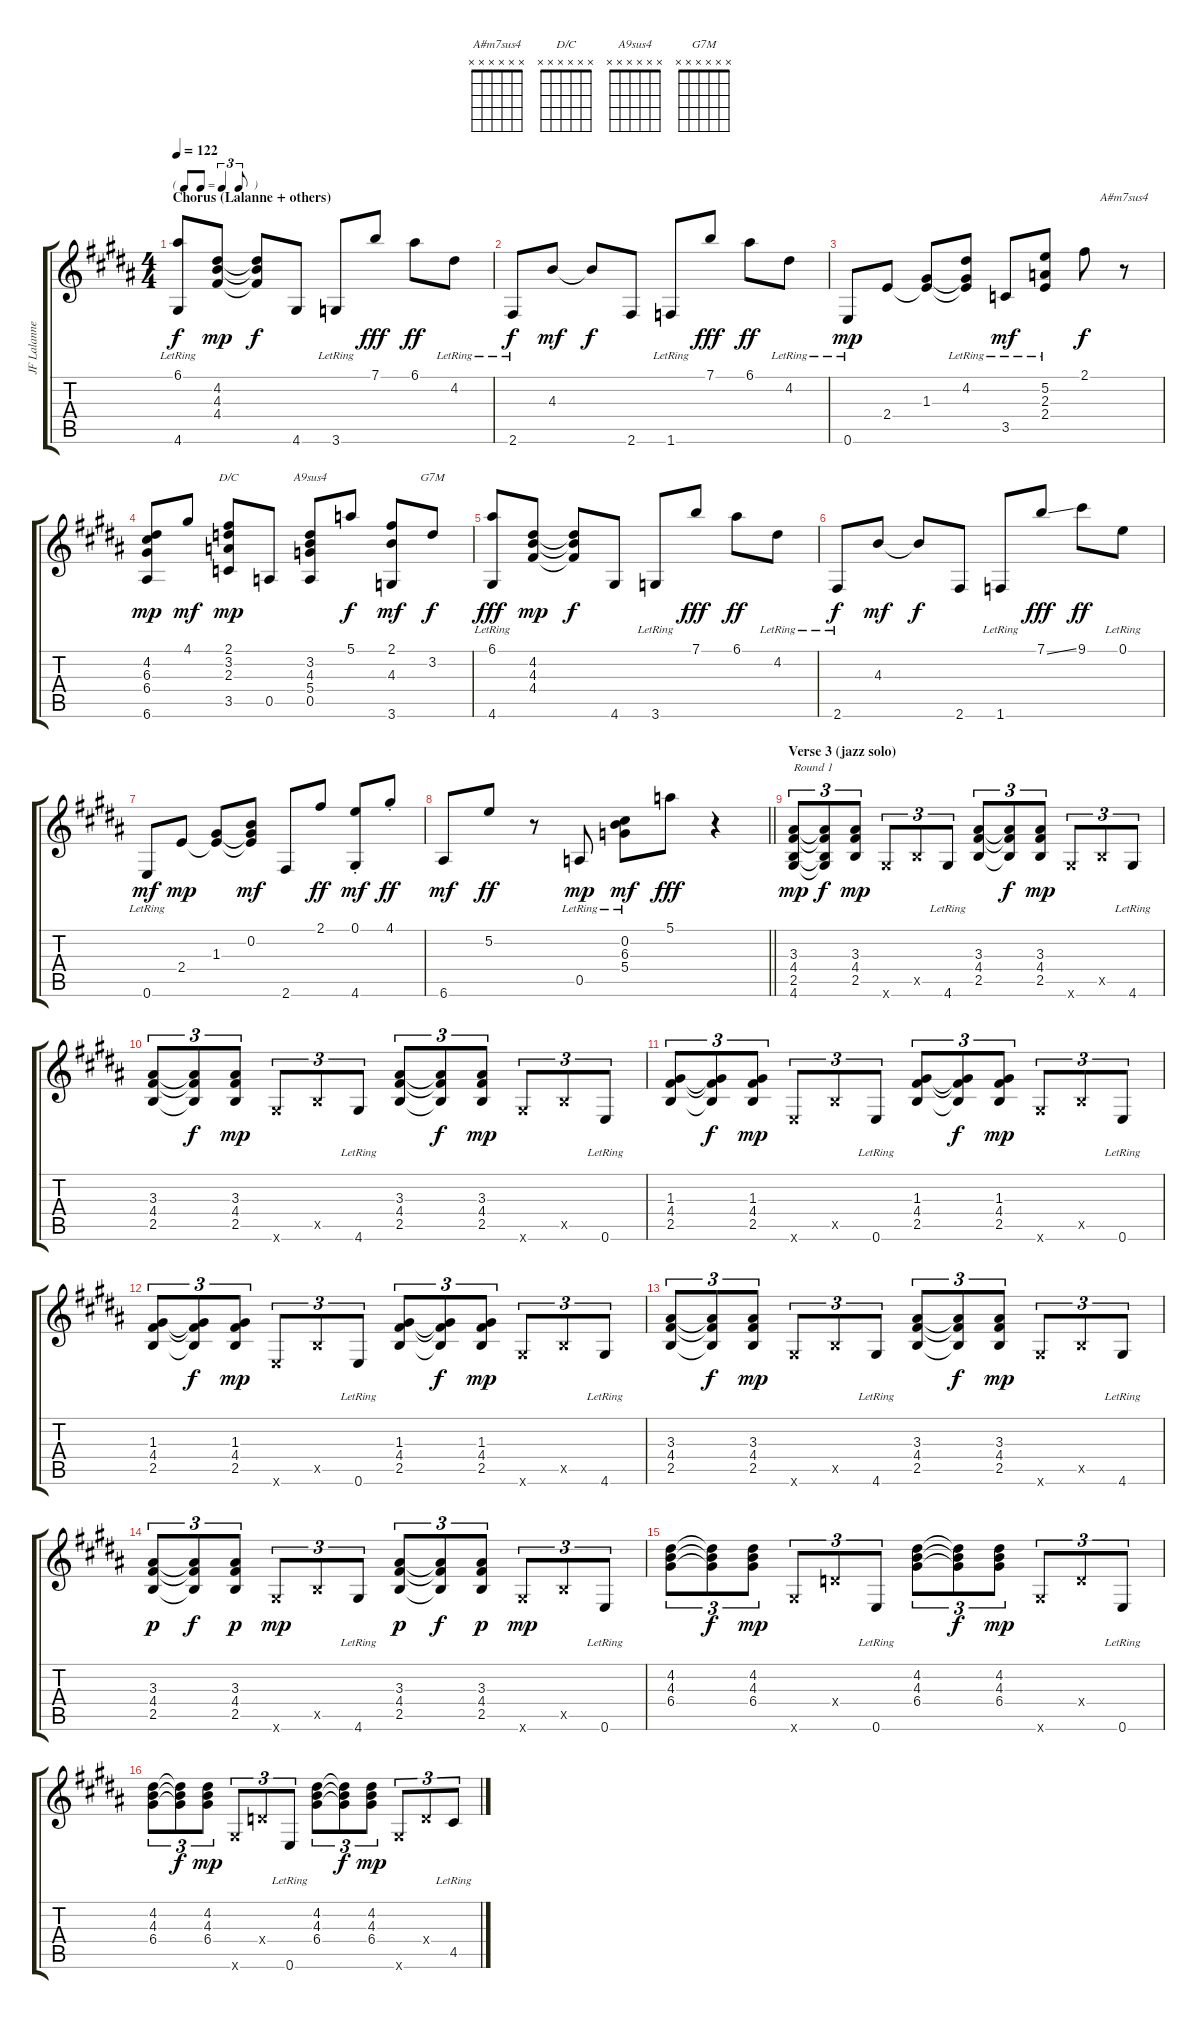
\track ("JF Lalanne" "JF Lalanne") {instrument acousticguitarnylon}
\staff {score tabs}
\tuning (E4 B3 G3 D3 A2 E2) {hide}
\chord ("A#m7sus4" x x x x x x)
\chord ("D/C" x x x x x x)
\chord ("A9sus4" x x x x x x)
\chord ("G7M" x x x x x x)
\ts (4 4)
\tf triplet8th
\section ("" "Chorus (Lalanne + others)")
\tempo 122
\clef g2
\ks g#minor
(6.1{lr} 4.6{lr}).8{dy f} (4.2 4.3 4.4).8{dy mp} (4.2{t} 4.3{t} 4.4{t}).8{dy f} 4.6.8 3.6{lr}.8 7.1.8{dy fff} 6.1.8{dy ff} 4.2{lr}.8 |
2.6{lr}.8{dy f} 4.3.8{dy mf} 4.3{t}.8{dy f} 2.6.8 1.6{lr}.8 7.1.8{dy fff} 6.1.8{dy ff} 4.2{lr}.8 |
0.6{lr}.8{dy mp} 2.4.8 (1.3 2.4{t}).8 (4.2{lr} 1.3{t} 2.4{t}).8 3.5{lr}.8{dy mf} (5.2{lr} 2.3{lr} 2.4{lr}).8 2.1.8{dy f} r.8{ch "A#m7sus4"} |
(4.2 6.3 6.4 6.6).8{dy mp} 4.1.8{dy mf} (2.1 3.2 2.3 3.5).8{ch "D/C" dy mp} 0.5.8 (3.2 4.3 5.4 0.5).8{ch "A9sus4"} 5.1.8{dy f} (2.1 4.3 3.6).8{dy mf} 3.2.8{ch "G7M" dy f} |
(6.1{lr} 4.6{lr}).8{dy fff} (4.2 4.3 4.4).8{dy mp} (4.2{t} 4.3{t} 4.4{t}).8{dy f} 4.6.8 3.6{lr}.8 7.1.8{dy fff} 6.1.8{dy ff} 4.2{lr}.8 |
2.6{lr}.8{dy f} 4.3.8{dy mf} 4.3{t}.8{dy f} 2.6.8 1.6{lr}.8 7.1{ss}.8{dy fff} 9.1.8{dy ff} 0.1{lr}.8 |
0.6{lr}.8{dy mf} 2.4.8{dy mp} (1.3 2.4{t}).8 (0.2 1.3{t} 2.4{t}).8{dy mf} 2.6.8 2.1.8{dy ff} (0.1{st} 4.6).8{dy mf} 4.1{st}.8{dy ff} |
\barLineRight lightlight
6.6.8{dy mf} 5.2.8{dy ff} r.8 0.5{lr}.8{dy mp} (0.2{lr} 6.3{lr} 5.4{lr}).8{dy mf} 5.1.8{dy fff} r.4 |
\section ("" "Verse 3 (jazz solo)")
(3.3 4.4 2.5 4.6).8{tu (3 2) txt "Round 1" dy mp} (3.3{t} 4.4{t} 2.5{t} 4.6{t}).8{tu (3 2) dy f} (3.3 4.4 2.5).8{tu (3 2) dy mp} 4.6{x}.8{tu (3 2)} 2.5{x}.8{tu (3 2)} 4.6{lr}.8{tu (3 2)} (3.3 4.4 2.5).8{tu (3 2)} (3.3{t} 4.4{t} 2.5{t}).8{tu (3 2) dy f} (3.3 4.4 2.5).8{tu (3 2) dy mp} 4.6{x}.8{tu (3 2)} 2.5{x}.8{tu (3 2)} 4.6{lr}.8{tu (3 2)} |
(3.3 4.4 2.5).8{tu (3 2)} (3.3{t} 4.4{t} 2.5{t}).8{tu (3 2) dy f} (3.3 4.4 2.5).8{tu (3 2) dy mp} 4.6{x}.8{tu (3 2)} 2.5{x}.8{tu (3 2)} 4.6{lr}.8{tu (3 2)} (3.3 4.4 2.5).8{tu (3 2)} (3.3{t} 4.4{t} 2.5{t}).8{tu (3 2) dy f} (3.3 4.4 2.5).8{tu (3 2) dy mp} 4.6{x}.8{tu (3 2)} 2.5{x}.8{tu (3 2)} 0.6{lr}.8{tu (3 2)} |
(1.3 4.4 2.5).8{tu (3 2)} (1.3{t} 4.4{t} 2.5{t}).8{tu (3 2) dy f} (1.3 4.4 2.5).8{tu (3 2) dy mp} 0.6{x}.8{tu (3 2)} 2.5{x}.8{tu (3 2)} 0.6{lr}.8{tu (3 2)} (1.3 4.4 2.5).8{tu (3 2)} (1.3{t} 4.4{t} 2.5{t}).8{tu (3 2) dy f} (1.3 4.4 2.5).8{tu (3 2) dy mp} 4.6{x}.8{tu (3 2)} 2.5{x}.8{tu (3 2)} 0.6{lr}.8{tu (3 2)} |
(1.3 4.4 2.5).8{tu (3 2)} (1.3{t} 4.4{t} 2.5{t}).8{tu (3 2) dy f} (1.3 4.4 2.5).8{tu (3 2) dy mp} 0.6{x}.8{tu (3 2)} 2.5{x}.8{tu (3 2)} 0.6{lr}.8{tu (3 2)} (1.3 4.4 2.5).8{tu (3 2)} (1.3{t} 4.4{t} 2.5{t}).8{tu (3 2) dy f} (1.3 4.4 2.5).8{tu (3 2) dy mp} 4.6{x}.8{tu (3 2)} 2.5{x}.8{tu (3 2)} 4.6{lr}.8{tu (3 2)} |
(3.3 4.4 2.5).8{tu (3 2)} (3.3{t} 4.4{t} 2.5{t}).8{tu (3 2) dy f} (3.3 4.4 2.5).8{tu (3 2) dy mp} 4.6{x}.8{tu (3 2)} 2.5{x}.8{tu (3 2)} 4.6{lr}.8{tu (3 2)} (3.3 4.4 2.5).8{tu (3 2)} (3.3{t} 4.4{t} 2.5{t}).8{tu (3 2) dy f} (3.3 4.4 2.5).8{tu (3 2) dy mp} 4.6{x}.8{tu (3 2)} 2.5{x}.8{tu (3 2)} 4.6{lr}.8{tu (3 2)} |
(3.3 4.4 2.5).8{tu (3 2) dy p} (3.3{t} 4.4{t} 2.5{t}).8{tu (3 2) dy f} (3.3 4.4 2.5).8{tu (3 2) dy p} 4.6{x}.8{tu (3 2) dy mp} 2.5{x}.8{tu (3 2)} 4.6{lr}.8{tu (3 2)} (3.3 4.4 2.5).8{tu (3 2) dy p} (3.3{t} 4.4{t} 2.5{t}).8{tu (3 2) dy f} (3.3 4.4 2.5).8{tu (3 2) dy p} 4.6{x}.8{tu (3 2) dy mp} 2.5{x}.8{tu (3 2)} 0.6{lr}.8{tu (3 2)} |
(4.2 4.3 6.4).8{tu (3 2)} (4.2{t} 4.3{t} 6.4{t}).8{tu (3 2) dy f} (4.2 4.3 6.4).8{tu (3 2) dy mp} 4.6{x}.8{tu (3 2)} 0.4{x}.8{tu (3 2)} 0.6{lr}.8{tu (3 2)} (4.2 4.3 6.4).8{tu (3 2)} (4.2{t} 4.3{t} 6.4{t}).8{tu (3 2) dy f} (4.2 4.3 6.4).8{tu (3 2) dy mp} 4.6{x}.8{tu (3 2)} 0.4{x}.8{tu (3 2)} 0.6{lr}.8{tu (3 2)} |
(4.2 4.3 6.4).8{tu (3 2)} (4.2{t} 4.3{t} 6.4{t}).8{tu (3 2) dy f} (4.2 4.3 6.4).8{tu (3 2) dy mp} 4.6{x}.8{tu (3 2)} 0.4{x}.8{tu (3 2)} 0.6{lr}.8{tu (3 2)} (4.2 4.3 6.4).8{tu (3 2)} (4.2{t} 4.3{t} 6.4{t}).8{tu (3 2) dy f} (4.2 4.3 6.4).8{tu (3 2) dy mp} 4.6{x}.8{tu (3 2)} 0.4{x}.8{tu (3 2)} 4.5{lr}.8{tu (3 2)}
